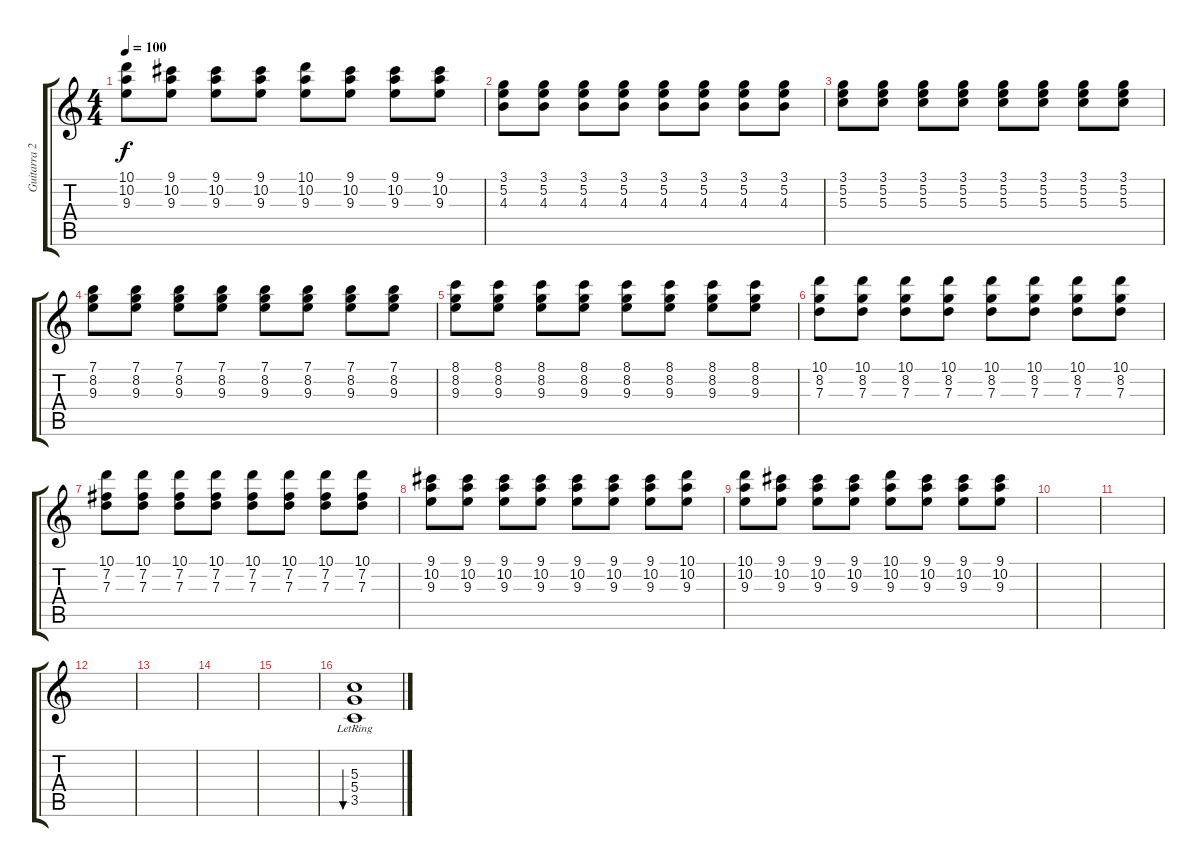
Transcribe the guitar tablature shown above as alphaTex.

\track ("Guitarra 2" "Guitarra 2") {instrument electricguitarclean}
\staff {score tabs}
\tuning (E4 B3 G3 D3 A2 E2) {hide}
\ts (4 4)
\tempo 100
\clef g2
\ks c
(10.1 10.2 9.3).8{dy f} (9.1 10.2 9.3).8 (9.1 10.2 9.3).8 (9.1 10.2 9.3).8 (10.1 10.2 9.3).8 (9.1 10.2 9.3).8 (9.1 10.2 9.3).8 (9.1 10.2 9.3).8 |
(3.1 5.2 4.3).8 (3.1 5.2 4.3).8 (3.1 5.2 4.3).8 (3.1 5.2 4.3).8 (3.1 5.2 4.3).8 (3.1 5.2 4.3).8 (3.1 5.2 4.3).8 (3.1 5.2 4.3).8 |
(3.1 5.2 5.3).8 (3.1 5.2 5.3).8 (3.1 5.2 5.3).8 (3.1 5.2 5.3).8 (3.1 5.2 5.3).8 (3.1 5.2 5.3).8 (3.1 5.2 5.3).8 (3.1 5.2 5.3).8 |
(7.1 8.2 9.3).8 (7.1 8.2 9.3).8 (7.1 8.2 9.3).8 (7.1 8.2 9.3).8 (7.1 8.2 9.3).8 (7.1 8.2 9.3).8 (7.1 8.2 9.3).8 (7.1 8.2 9.3).8 |
(8.1 8.2 9.3).8 (8.1 8.2 9.3).8 (8.1 8.2 9.3).8 (8.1 8.2 9.3).8 (8.1 8.2 9.3).8 (8.1 8.2 9.3).8 (8.1 8.2 9.3).8 (8.1 8.2 9.3).8 |
(10.1 8.2 7.3).8 (10.1 8.2 7.3).8 (10.1 8.2 7.3).8 (10.1 8.2 7.3).8 (10.1 8.2 7.3).8 (10.1 8.2 7.3).8 (10.1 8.2 7.3).8 (10.1 8.2 7.3).8 |
(10.1 7.2 7.3).8 (10.1 7.2 7.3).8 (10.1 7.2 7.3).8 (10.1 7.2 7.3).8 (10.1 7.2 7.3).8 (10.1 7.2 7.3).8 (10.1 7.2 7.3).8 (10.1 7.2 7.3).8 |
(9.1 10.2 9.3).8 (9.1 10.2 9.3).8 (9.1 10.2 9.3).8 (9.1 10.2 9.3).8 (9.1 10.2 9.3).8 (9.1 10.2 9.3).8 (9.1 10.2 9.3).8 (10.1 10.2 9.3).8 |
(10.1 10.2 9.3).8 (9.1 10.2 9.3).8 (9.1 10.2 9.3).8 (9.1 10.2 9.3).8 (10.1 10.2 9.3).8 (9.1 10.2 9.3).8 (9.1 10.2 9.3).8 (9.1 10.2 9.3).8 |
|
|
|
|
|
|
(5.3{lr} 5.4{lr} 3.5{lr}).1{bu 240}
